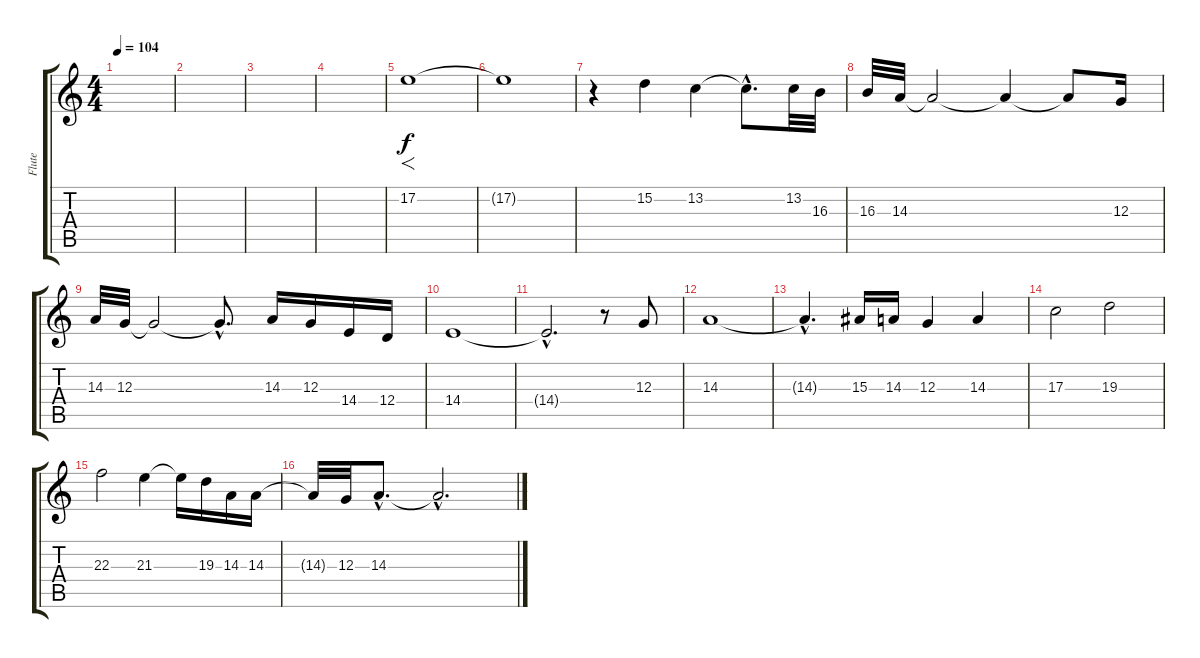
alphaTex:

\track ("Flute" "Flute") {instrument flute}
\staff {score tabs}
\tuning (E4 B3 G3 D3 A2 E2) {hide}
\ts (4 4)
\tempo 104
\clef g2
\ks c
|
|
|
|
17.2.1{f} |
17.2{t}.1 |
r.4 15.2.4 13.2.4 13.2{hac t}.8{d} 13.2.32 16.3.32 |
16.3.32 14.3.32 14.3{t}.2 14.3{t}.4 14.3{t}.8 12.3.16 |
14.3.32 12.3.32 12.3{t}.2 12.3{hac t}.8{d} 14.3.16 12.3.16 14.4.16 12.4.16 |
14.4.1 |
14.4{hac t}.2{d} r.8 12.3.8 |
14.3.1 |
14.3{hac t}.4{d} 15.3.16 14.3.16 12.3.4 14.3.4 |
17.3.2 19.3.2 |
22.3.2 21.3.4 21.3{t}.16 19.3.16 14.3.16 14.3.16 |
14.3{t}.32 12.3.32 14.3{hac}.8{d} 14.3{hac t}.2{d}
